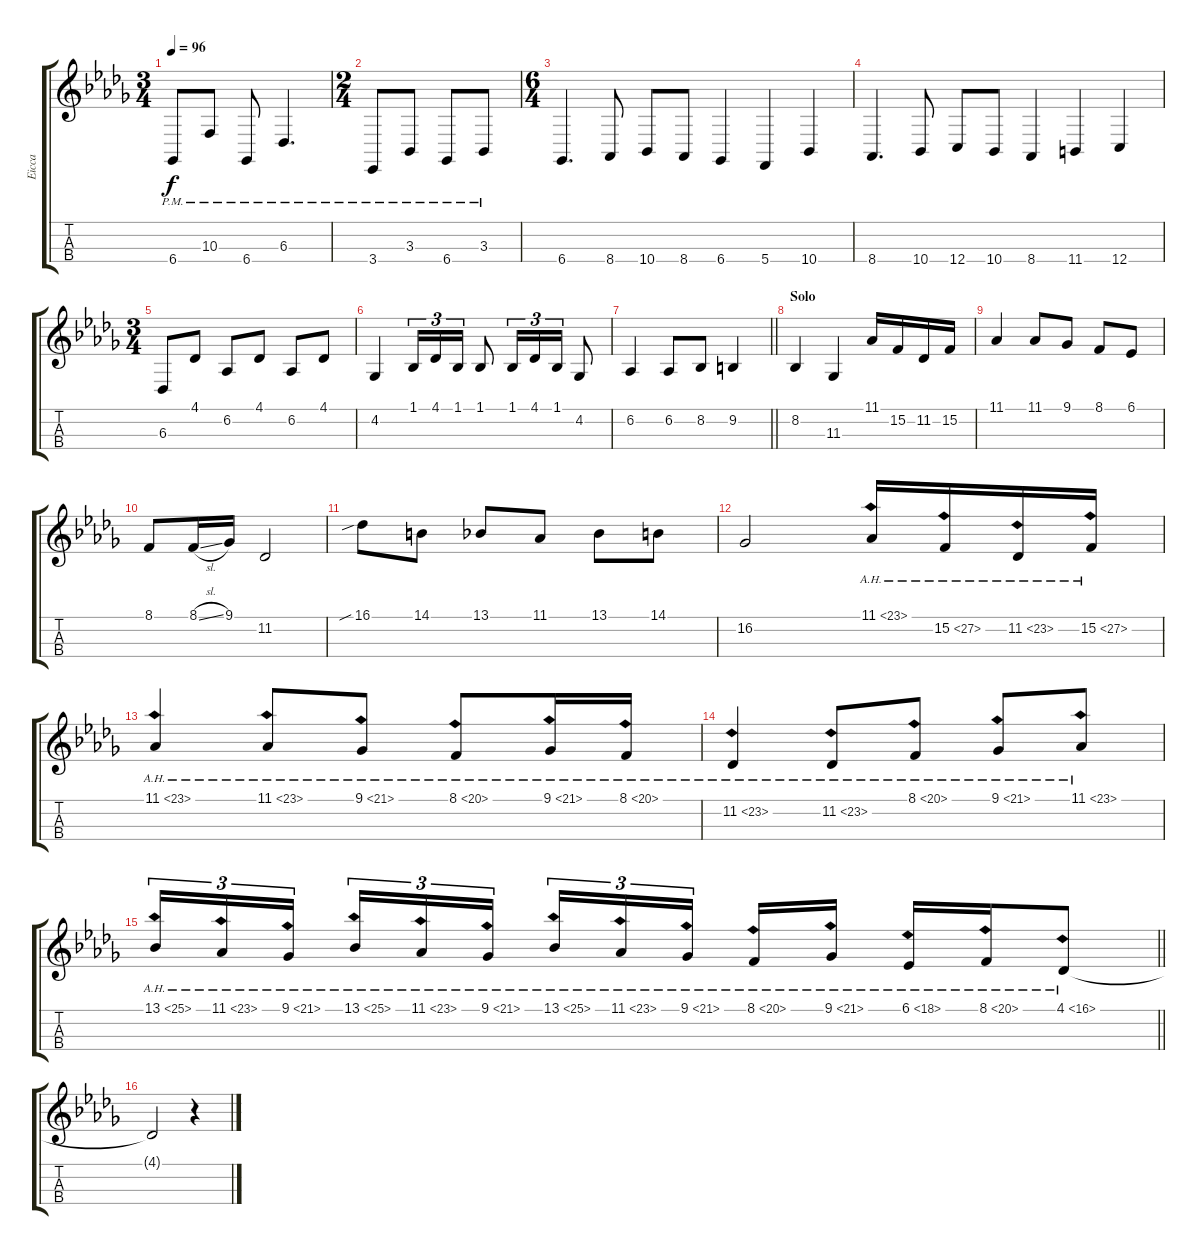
\track ("Eicca" "Eicca") {instrument cello}
\staff {score tabs}
\tuning (A3 D3 G2 C2) {hide}
\ts (3 4)
\tempo 96
\clef g2
\ks bbminor
6.4{pm}.8{dy f} 10.3{pm}.8 6.4{pm}.8 6.3{pm}.4{d} |
\ts (2 4)
3.4{pm}.8 3.3{pm}.8 6.4{pm}.8 3.3{pm}.8 |
\ts (6 4)
6.4.4{d instrument cello} 8.4.8 10.4.8 8.4.8 6.4.4 5.4.4 10.4.4 |
8.4.4{d} 10.4.8 12.4.8 10.4.8 8.4.4 11.4.4 12.4.4 |
\ts (3 4)
6.3.8 4.1.8 6.2.8 4.1.8 6.2.8 4.1.8 |
4.2.4 1.1.16{tu (3 2)} 4.1.16{tu (3 2)} 1.1.16{tu (3 2)} 1.1.8 1.1.16{tu (3 2)} 4.1.16{tu (3 2)} 1.1.16{tu (3 2)} 4.2.8 |
\barLineRight lightlight
6.2.4 6.2.8 8.2.8 9.2.4 |
\section ("" "Solo")
8.2.4 11.3.4 11.1.16{volume 16} 15.2.16 11.2.16 15.2.16 |
11.1.4 11.1.8 9.1.8 8.1.8 6.1.8 |
8.1.8 8.1{sl}.16 9.1.16 11.2.2 |
16.1{sib}.8 14.1.8 13.1.8 11.1.8 13.1.8 14.1.8 |
16.2.2 11.1{ah 12}.16 15.2{ah 12}.16 11.2{ah 12}.16 15.2{ah 12}.16 |
11.1{ah 12}.4 11.1{ah 12}.8 9.1{ah 12}.8 8.1{ah 12}.8 9.1{ah 12}.16 8.1{ah 12}.16 |
11.2{ah 12}.4 11.2{ah 12}.8 8.1{ah 12}.8 9.1{ah 12}.8 11.1{ah 12}.8 |
\barLineRight lightlight
13.1{ah 12}.16{tu (3 2)} 11.1{ah 12}.16{tu (3 2)} 9.1{ah 12}.16{tu (3 2) beam splitsecondary} 13.1{ah 12}.16{tu (3 2)} 11.1{ah 12}.16{tu (3 2)} 9.1{ah 12}.16{tu (3 2)} 13.1{ah 12}.16{tu (3 2)} 11.1{ah 12}.16{tu (3 2)} 9.1{ah 12}.16{tu (3 2) beam splitsecondary} 8.1{ah 12}.16 9.1{ah 12}.16 6.1{ah 12}.16 8.1{ah 12}.16 4.1{ah 12}.8 |
4.1{t}.2 r.4
